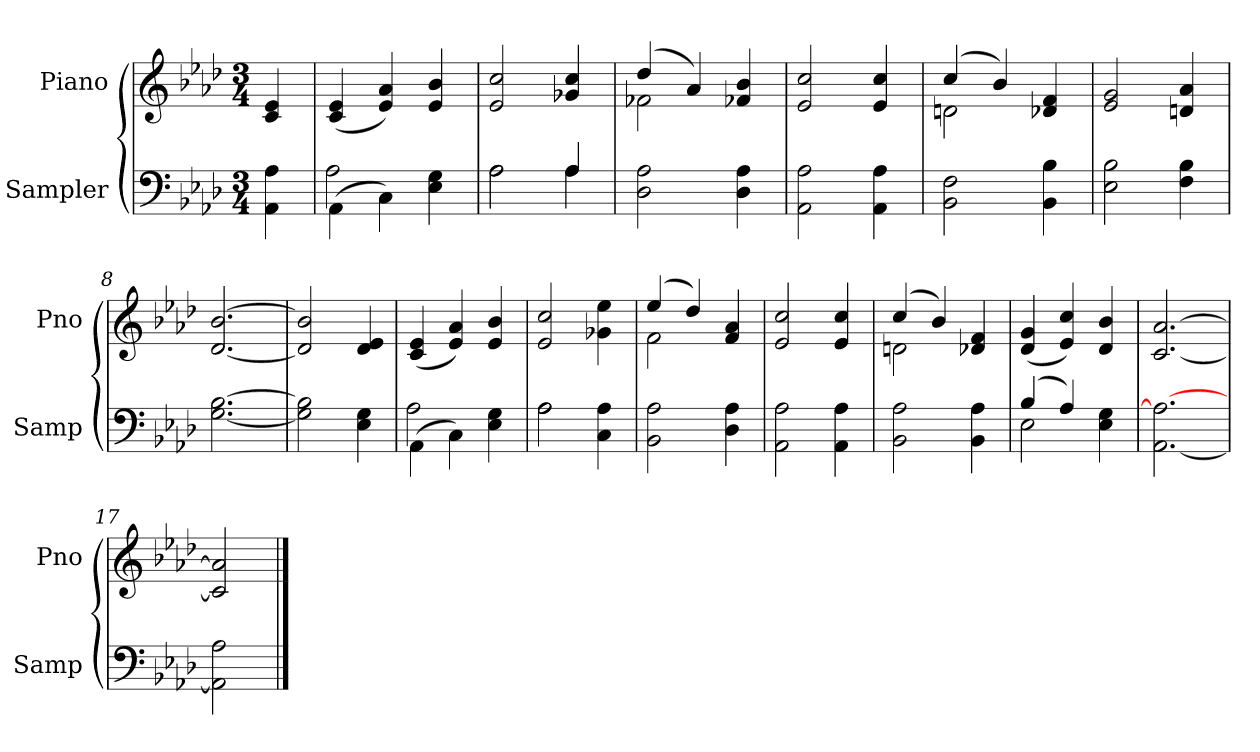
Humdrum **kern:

**kern	**kern
*part2	*part1
*staff2	*staff1
*I"Sampler	*I"Piano
*I'Samp	*I'Pno
*clefF4	*clefG2
*k[b-e-a-d-]	*k[b-e-a-d-]
*A-:	*A-:
*M3/4	*M3/4
=1	=1
4AA- 4A-	4c 4e-
=2	=2
*^	*
(4AA-\	2A-	(4c 4e-
4C\)	.	4e- 4a-)
4E- 4G	4ryy	4e- 4b-
=3	=3	=3
2A-\	2A-	2e- 2cc
4A-/	4A-	4g-X 4cc
*v	*v	*
=4	=4
*	*^
2D- 2A-	(4dd-/	2f-
.	4a-/)	.
4D- 4A-	4f-X 4b-	4ryy
*	*v	*v
=5	=5
2AA- 2A-	2e- 2cc
4AA- 4A-	4e- 4cc
=6	=6
*	*^
2BB- 2F	(4cc/	2dn
.	4b-/)	.
4BB- 4B-	4d- 4f	4ryy
*	*v	*v
=7	=7
2E- 2B-	2e- 2g
4F 4B-	4dn 4a-
=8	=8
[2.G [2.B-	[2.d- [2.b-
=9	=9
2G] 2B-]	2d-] 2b-]
4E- 4G	4d- 4e-
=10	=10
*^	*
(4AA-\	2A-	(4c 4e-
4C\)	.	4e- 4a-)
4E- 4G	4ryy	4e- 4b-
=11	=11	=11
2A-\	2A-	2e- 2cc
4C 4A-	4ryy	4g-X 4ee-
*v	*v	*
=12	=12
*	*^
2BB- 2A-	(4ee-/	2f
.	4dd-/)	.
4D- 4A-	4f 4a-	4ryy
*	*v	*v
=13	=13
2AA- 2A-	2e- 2cc
4AA- 4A-	4e- 4cc
=14	=14
*	*^
2BB- 2A-	(4cc/	2dn
.	4b-/)	.
4BB- 4A-	4d- 4f	4ryy
*	*v	*v
=15	=15
*^	*
(4B-/	2E-	(4d- 4g
4A-/)	.	4e- 4cc)
4E- 4G	4ryy	4d- 4b-
*v	*v	*
=16	=16
[2.AA- 2.A-_	[2.c [2.a-
=17	=17
2AA-] 2A-	2c] 2a-]
==	==
*-	*-
